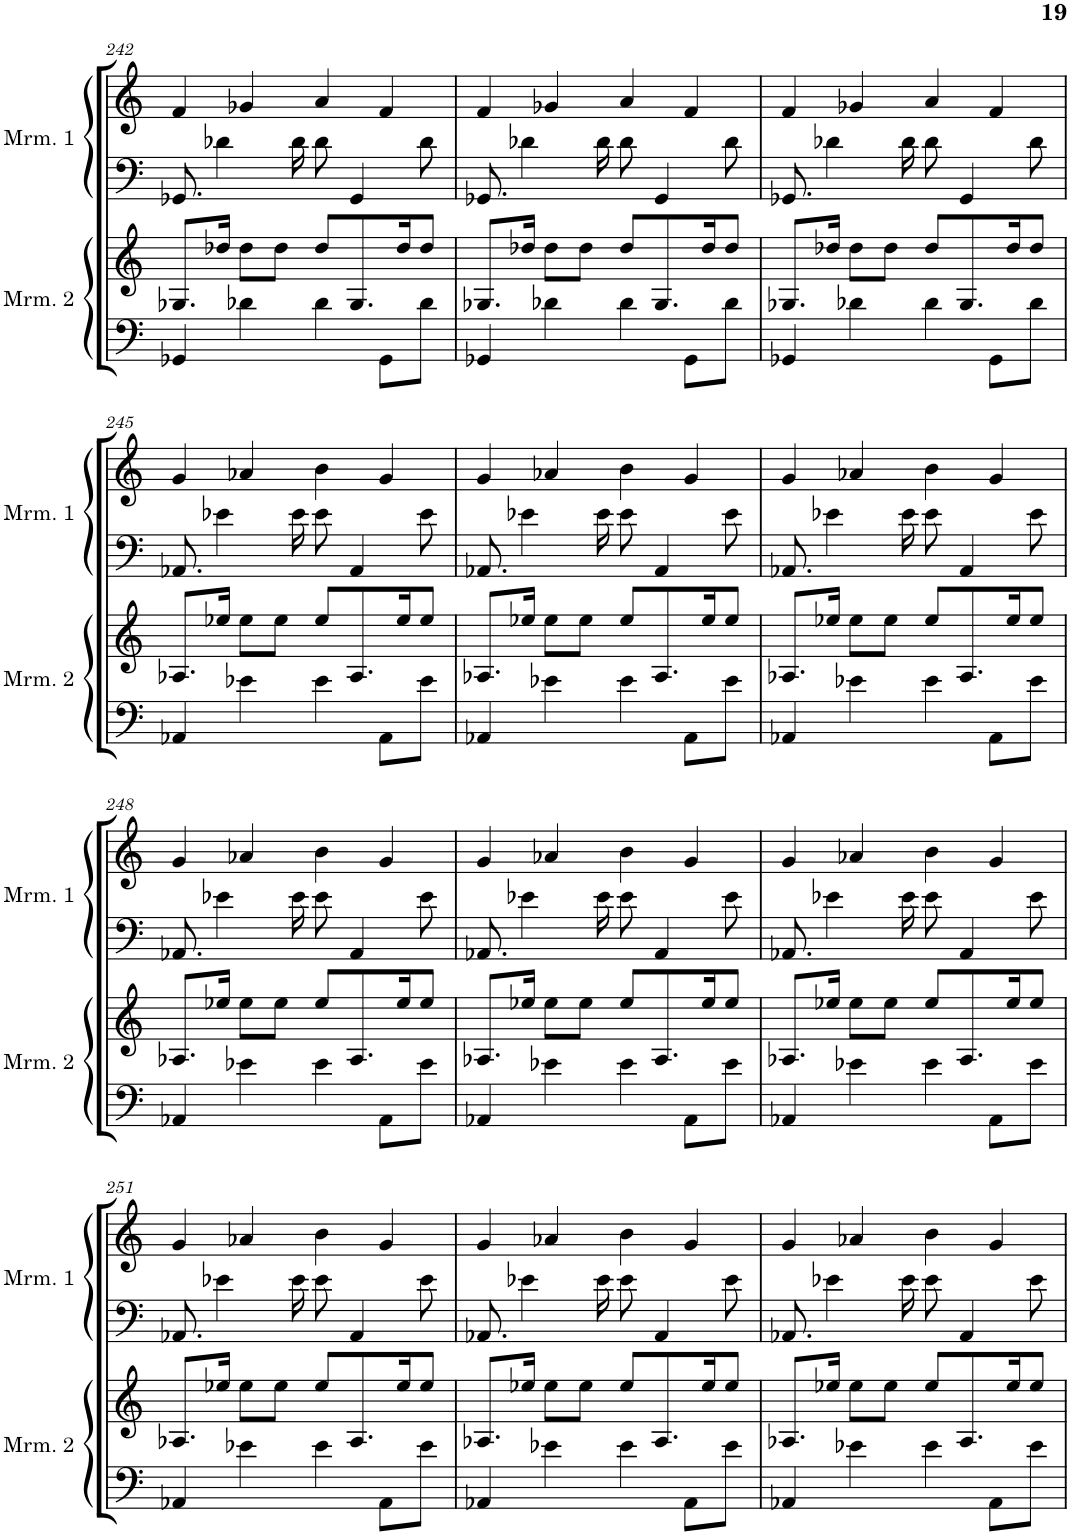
**kern	**kern	**kern	**kern
*part4	*part3	*part2	*part1
*staff4	*staff3	*staff2	*staff1
*I"Marimba 2	*I"Marimba 2	*I"Marimba 1	*I"Marimba 1
*I'Mrm. 2	*I'Mrm. 2	*I'Mrm. 1	*I'Mrm. 1
!!LO:PB:g=z
*clefF4	*clefG2	*clefF4	*clefG2
*k[]	*k[]	*k[]	*k[]
*M4/4	*M4/4	*M4/4	*M4/4
=242	=242	=242	=242
4GG-X/	8.G-X/L	8.GG-X/	4f/
.	16dd-X/Jk	4d-X\	.
4d-X\	8dd-\L	.	4g-X/
.	8dd-\J	.	.
.	.	16d-\	.
4d-\	8dd-/L	8d-\	4a/
.	8.G-/	4GG-/	.
8GG-\L	.	.	4f/
.	16dd-/K	.	.
8d-\J	8dd-/J	8d-\	.
=243	=243	=243	=243
4GG-X/	8.G-X/L	8.GG-X/	4f/
.	16dd-X/Jk	4d-X\	.
4d-X\	8dd-\L	.	4g-X/
.	8dd-\J	.	.
.	.	16d-\	.
4d-\	8dd-/L	8d-\	4a/
.	8.G-/	4GG-/	.
8GG-\L	.	.	4f/
.	16dd-/K	.	.
8d-\J	8dd-/J	8d-\	.
=244	=244	=244	=244
4GG-X/	8.G-X/L	8.GG-X/	4f/
.	16dd-X/Jk	4d-X\	.
4d-X\	8dd-\L	.	4g-X/
.	8dd-\J	.	.
.	.	16d-\	.
4d-\	8dd-/L	8d-\	4a/
.	8.G-/	4GG-/	.
8GG-\L	.	.	4f/
.	16dd-/K	.	.
8d-\J	8dd-/J	8d-\	.
!!LO:LB:g=z
=245	=245	=245	=245
4AA-X/	8.A-X/L	8.AA-X/	4g/
.	16ee-X/Jk	4e-X\	.
4e-X\	8ee-\L	.	4a-X/
.	8ee-\J	.	.
.	.	16e-\	.
4e-\	8ee-/L	8e-\	4b\
.	8.A-/	4AA-/	.
8AA-\L	.	.	4g/
.	16ee-/K	.	.
8e-\J	8ee-/J	8e-\	.
=246	=246	=246	=246
4AA-X/	8.A-X/L	8.AA-X/	4g/
.	16ee-X/Jk	4e-X\	.
4e-X\	8ee-\L	.	4a-X/
.	8ee-\J	.	.
.	.	16e-\	.
4e-\	8ee-/L	8e-\	4b\
.	8.A-/	4AA-/	.
8AA-\L	.	.	4g/
.	16ee-/K	.	.
8e-\J	8ee-/J	8e-\	.
=247	=247	=247	=247
4AA-X/	8.A-X/L	8.AA-X/	4g/
.	16ee-X/Jk	4e-X\	.
4e-X\	8ee-\L	.	4a-X/
.	8ee-\J	.	.
.	.	16e-\	.
4e-\	8ee-/L	8e-\	4b\
.	8.A-/	4AA-/	.
8AA-\L	.	.	4g/
.	16ee-/K	.	.
8e-\J	8ee-/J	8e-\	.
!!LO:LB:g=z
=248	=248	=248	=248
4AA-X/	8.A-X/L	8.AA-X/	4g/
.	16ee-X/Jk	4e-X\	.
4e-X\	8ee-\L	.	4a-X/
.	8ee-\J	.	.
.	.	16e-\	.
4e-\	8ee-/L	8e-\	4b\
.	8.A-/	4AA-/	.
8AA-\L	.	.	4g/
.	16ee-/K	.	.
8e-\J	8ee-/J	8e-\	.
=249	=249	=249	=249
4AA-X/	8.A-X/L	8.AA-X/	4g/
.	16ee-X/Jk	4e-X\	.
4e-X\	8ee-\L	.	4a-X/
.	8ee-\J	.	.
.	.	16e-\	.
4e-\	8ee-/L	8e-\	4b\
.	8.A-/	4AA-/	.
8AA-\L	.	.	4g/
.	16ee-/K	.	.
8e-\J	8ee-/J	8e-\	.
=250	=250	=250	=250
4AA-X/	8.A-X/L	8.AA-X/	4g/
.	16ee-X/Jk	4e-X\	.
4e-X\	8ee-\L	.	4a-X/
.	8ee-\J	.	.
.	.	16e-\	.
4e-\	8ee-/L	8e-\	4b\
.	8.A-/	4AA-/	.
8AA-\L	.	.	4g/
.	16ee-/K	.	.
8e-\J	8ee-/J	8e-\	.
!!LO:LB:g=z
=251	=251	=251	=251
4AA-X/	8.A-X/L	8.AA-X/	4g/
.	16ee-X/Jk	4e-X\	.
4e-X\	8ee-\L	.	4a-X/
.	8ee-\J	.	.
.	.	16e-\	.
4e-\	8ee-/L	8e-\	4b\
.	8.A-/	4AA-/	.
8AA-\L	.	.	4g/
.	16ee-/K	.	.
8e-\J	8ee-/J	8e-\	.
=252	=252	=252	=252
4AA-X/	8.A-X/L	8.AA-X/	4g/
.	16ee-X/Jk	4e-X\	.
4e-X\	8ee-\L	.	4a-X/
.	8ee-\J	.	.
.	.	16e-\	.
4e-\	8ee-/L	8e-\	4b\
.	8.A-/	4AA-/	.
8AA-\L	.	.	4g/
.	16ee-/K	.	.
8e-\J	8ee-/J	8e-\	.
=253	=253	=253	=253
4AA-X/	8.A-X/L	8.AA-X/	4g/
.	16ee-X/Jk	4e-X\	.
4e-X\	8ee-\L	.	4a-X/
.	8ee-\J	.	.
.	.	16e-\	.
4e-\	8ee-/L	8e-\	4b\
.	8.A-/	4AA-/	.
8AA-\L	.	.	4g/
.	16ee-/K	.	.
8e-\J	8ee-/J	8e-\	.
=	=	=	=
*-	*-	*-	*-
